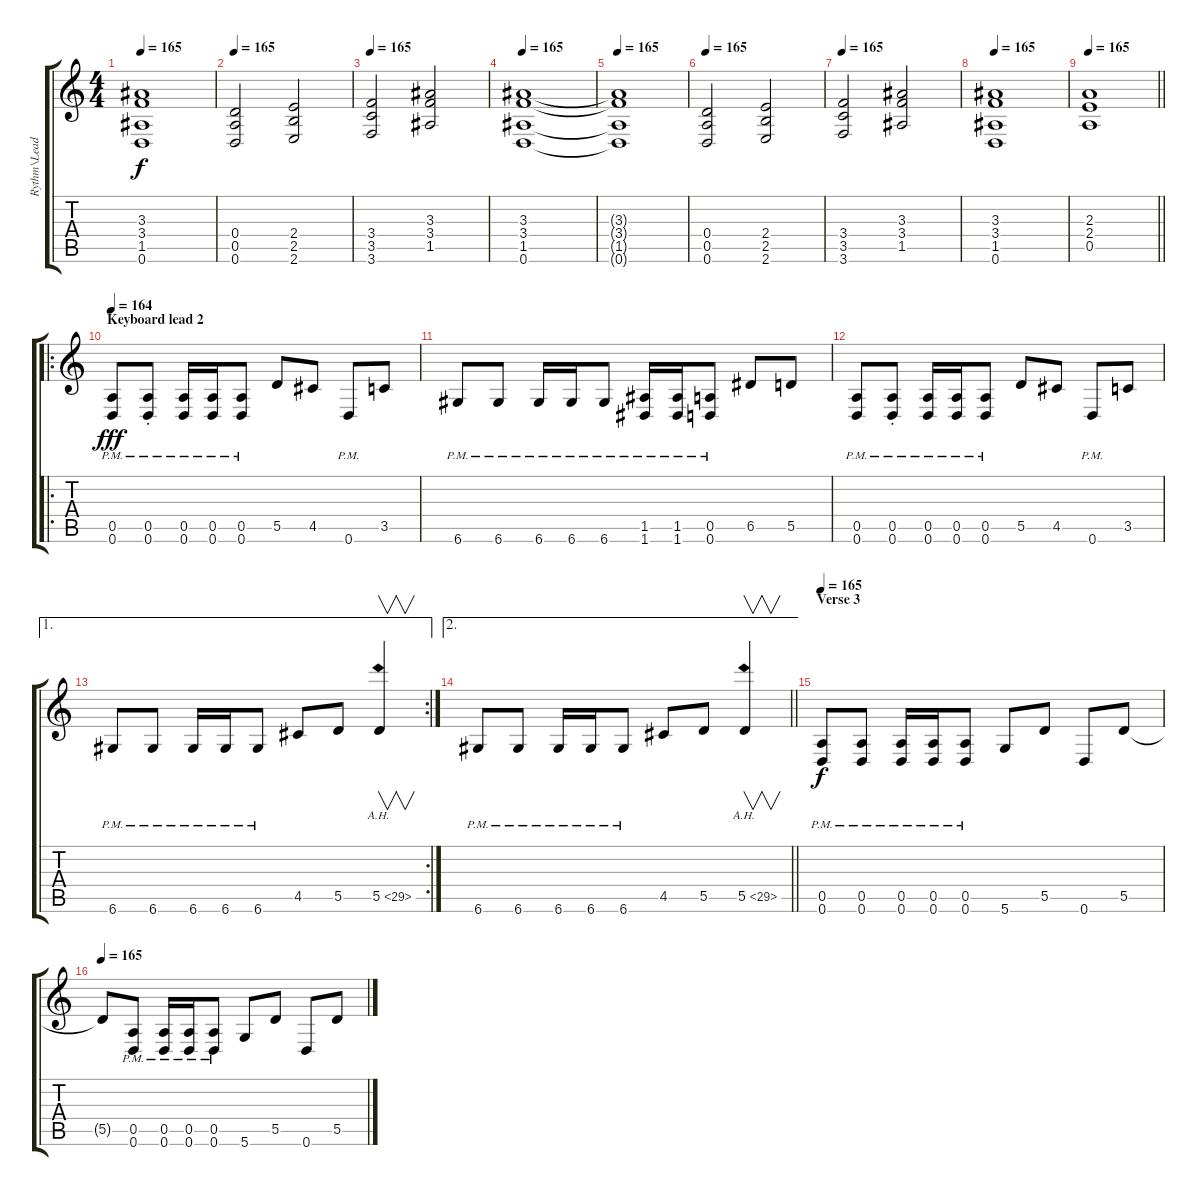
\track ("Rythm\\Lead" "Rythm\\Lead") {instrument distortionguitar}
\staff {score tabs}
\tuning (E4 B3 G3 D3 A2 D2) {hide}
\ts (4 4)
\tempo 165
\clef g2
\ks c
(3.3{t} 3.4{t} 1.5{t} 0.6{t}).1{dy f} |
\tempo 165
(0.4 0.5 0.6).2 (2.4 2.5 2.6).2 |
\tempo 165
(3.4 3.5 3.6).2 (3.3 3.4 1.5).2 |
\tempo 165
(3.3 3.4 1.5 0.6).1 |
\tempo 165
(3.3{t} 3.4{t} 1.5{t} 0.6{t}).1 |
\tempo 165
(0.4 0.5 0.6).2 (2.4 2.5 2.6).2 |
\tempo 165
(3.4 3.5 3.6).2 (3.3 3.4 1.5).2 |
\tempo 165
(3.3 3.4 1.5 0.6).1 |
\tempo 165
\barLineRight lightlight
(2.3 2.4 0.5).1 |
\ro
\section ("" "Keyboard lead 2")
\tempo 164
(0.5{pm} 0.6{pm}).8{dy fff volume 11} (0.5{pm st} 0.6{pm}).8 (0.5{pm} 0.6{pm}).16 (0.5{pm} 0.6{pm}).16 (0.5{pm} 0.6{pm}).8 5.5.8 4.5.8 0.6{pm}.8 3.5.8 |
6.6{pm}.8 6.6{pm}.8 6.6{pm}.16 6.6{pm}.16 6.6{pm}.8 (1.5{pm} 1.6{pm}).16 (1.5{pm} 1.6{pm}).16 (0.5{pm} 0.6{pm}).8 6.5.8 5.5.8 |
(0.5{pm} 0.6{pm}).8 (0.5{pm st} 0.6{pm}).8 (0.5{pm} 0.6{pm}).16 (0.5{pm} 0.6{pm}).16 (0.5{pm} 0.6{pm}).8 5.5.8 4.5.8 0.6{pm}.8 3.5.8 |
\ae 1
\rc 2
6.6{pm}.8 6.6{pm}.8 6.6{pm}.16 6.6{pm}.16 6.6{pm}.8 4.5.8 5.5.8 5.5{ah 24}.4{v} |
\ae 2
\barLineRight lightlight
6.6{pm}.8 6.6{pm}.8 6.6{pm}.16 6.6{pm}.16 6.6{pm}.8 4.5.8 5.5.8 5.5{ah 24}.4{v} |
\section ("" "Verse 3")
\tempo 165
(0.5{pm} 0.6{pm}).8{dy f volume 14} (0.5{pm} 0.6{pm}).8 (0.5{pm} 0.6{pm}).16 (0.5{pm} 0.6{pm}).16 (0.5{pm} 0.6{pm}).8 5.6.8 5.5.8 0.6.8 5.5.8 |
\tempo 165
5.5{t}.8 (0.5{pm} 0.6{pm}).8 (0.5{pm} 0.6{pm}).16 (0.5{pm} 0.6{pm}).16 (0.5{pm} 0.6{pm}).8 5.6.8 5.5.8 0.6.8 5.5.8
